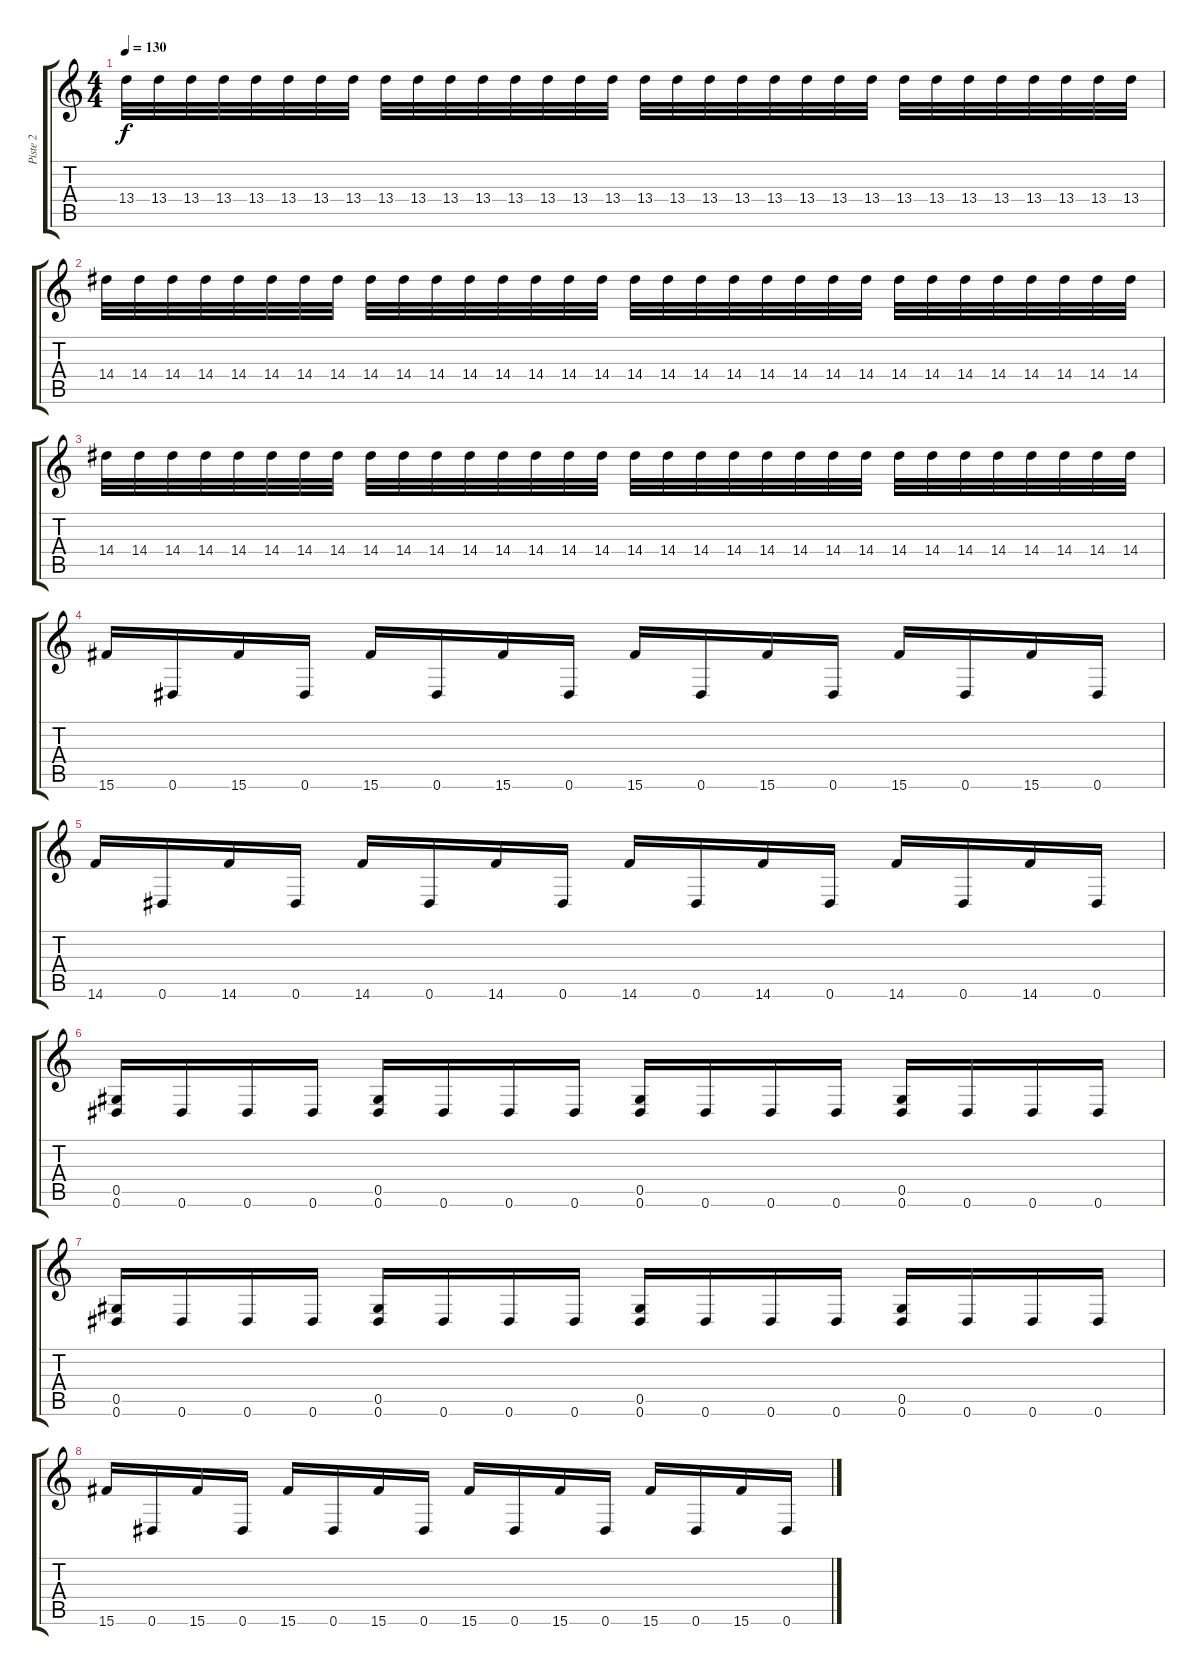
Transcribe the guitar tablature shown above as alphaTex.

\track ("Piste 2" "Piste 2") {instrument distortionguitar}
\staff {score tabs}
\tuning (Eb4 Bb3 Gb3 Db3 Ab2 Eb2) {hide}
\ts (4 4)
\tempo 130
\clef g2
\ks c
13.4.32{dy f} 13.4.32 13.4.32 13.4.32 13.4.32 13.4.32 13.4.32 13.4.32 13.4.32 13.4.32 13.4.32 13.4.32 13.4.32 13.4.32 13.4.32 13.4.32 13.4.32 13.4.32 13.4.32 13.4.32 13.4.32 13.4.32 13.4.32 13.4.32 13.4.32 13.4.32 13.4.32 13.4.32 13.4.32 13.4.32 13.4.32 13.4.32 |
14.4.32 14.4.32 14.4.32 14.4.32 14.4.32 14.4.32 14.4.32 14.4.32 14.4.32 14.4.32 14.4.32 14.4.32 14.4.32 14.4.32 14.4.32 14.4.32 14.4.32 14.4.32 14.4.32 14.4.32 14.4.32 14.4.32 14.4.32 14.4.32 14.4.32 14.4.32 14.4.32 14.4.32 14.4.32 14.4.32 14.4.32 14.4.32 |
14.4.32 14.4.32 14.4.32 14.4.32 14.4.32 14.4.32 14.4.32 14.4.32 14.4.32 14.4.32 14.4.32 14.4.32 14.4.32 14.4.32 14.4.32 14.4.32 14.4.32 14.4.32 14.4.32 14.4.32 14.4.32 14.4.32 14.4.32 14.4.32 14.4.32 14.4.32 14.4.32 14.4.32 14.4.32 14.4.32 14.4.32 14.4.32 |
15.6.16 0.6.16 15.6.16 0.6.16 15.6.16 0.6.16 15.6.16 0.6.16 15.6.16 0.6.16 15.6.16 0.6.16 15.6.16 0.6.16 15.6.16 0.6.16 |
14.6.16 0.6.16 14.6.16 0.6.16 14.6.16 0.6.16 14.6.16 0.6.16 14.6.16 0.6.16 14.6.16 0.6.16 14.6.16 0.6.16 14.6.16 0.6.16 |
(0.5 0.6).16 0.6.16 0.6.16 0.6.16 (0.5 0.6).16 0.6.16 0.6.16 0.6.16 (0.5 0.6).16 0.6.16 0.6.16 0.6.16 (0.5 0.6).16 0.6.16 0.6.16 0.6.16 |
(0.5 0.6).16 0.6.16 0.6.16 0.6.16 (0.5 0.6).16 0.6.16 0.6.16 0.6.16 (0.5 0.6).16 0.6.16 0.6.16 0.6.16 (0.5 0.6).16 0.6.16 0.6.16 0.6.16 |
15.6.16 0.6.16 15.6.16 0.6.16 15.6.16 0.6.16 15.6.16 0.6.16 15.6.16 0.6.16 15.6.16 0.6.16 15.6.16 0.6.16 15.6.16 0.6.16
